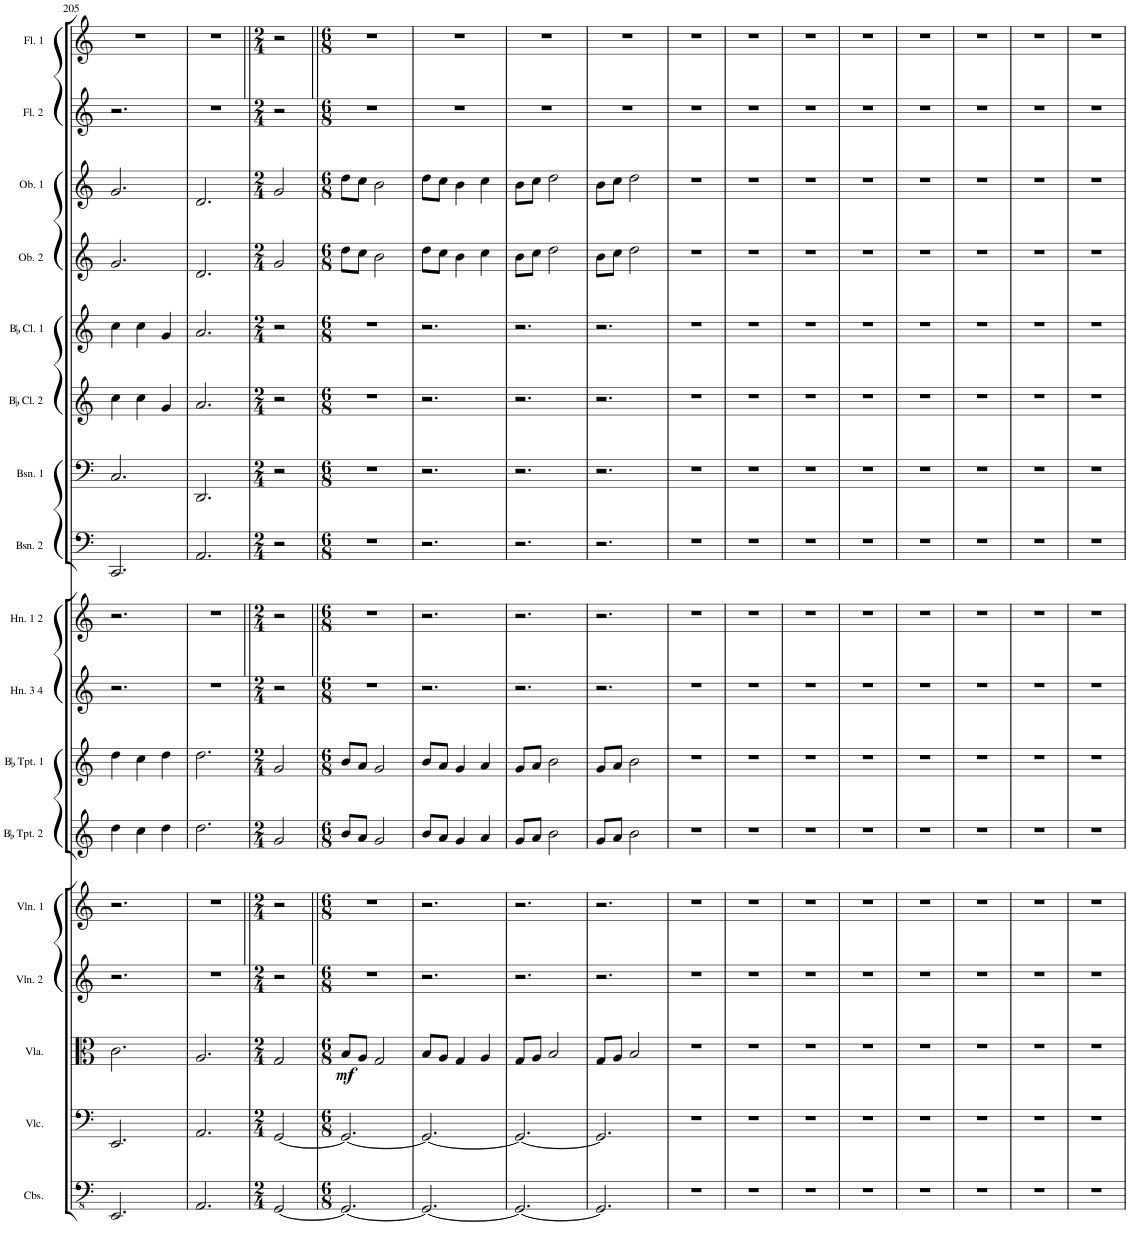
**kern	**kern	**kern	**dynam	**kern	**kern	**kern	**kern	**kern	**kern	**kern	**kern	**kern	**kern	**kern	**kern	**kern	**kern
*part17	*part16	*part15	*part15	*part14	*part13	*part12	*part11	*part10	*part9	*part8	*part7	*part6	*part5	*part4	*part3	*part2	*part1
*staff17	*staff16	*staff15	*staff15	*staff14	*staff13	*staff12	*staff11	*staff10	*staff9	*staff8	*staff7	*staff6	*staff5	*staff4	*staff3	*staff2	*staff1
*I"Contrabass	*I"Violoncello	*I"Viola	*	*I"Violin 2	*I"Violin 1	*I"BaccidentalFlat Trumpet 2	*I"BaccidentalFlat Trumpet 1	*I"Horn 3 4	*I"Horn 1 2	*I"Bassoon 2	*I"Bassoon 1	*I"BaccidentalFlat Clarinet 2	*I"BaccidentalFlat Clarinet 1	*I"Oboe 2	*I"Oboe 1	*I"Flute 2	*I"Flute 1
*I'Cbs.	*I'Vlc.	*I'Vla.	*	*I'Vln. 2	*I'Vln. 1	*I'BaccidentalFlat Tpt. 2	*I'BaccidentalFlat Tpt. 1	*I'Hn. 3 4	*I'Hn. 1 2	*I'Bsn. 2	*I'Bsn. 1	*I'BaccidentalFlat Cl. 2	*I'BaccidentalFlat Cl. 1	*I'Ob. 2	*I'Ob. 1	*I'Fl. 2	*I'Fl. 1
!!LO:PB:g=z
*clefFv4	*clefF4	*clefC3	*	*clefG2	*clefG2	*clefG2	*clefG2	*clefG2	*clefG2	*clefF4	*clefF4	*clefG2	*clefG2	*clefG2	*clefG2	*clefG2	*clefG2
*	*	*	*	*	*	*ITrd1c2	*	*	*ITrd4c7	*	*	*ITrd1c2	*ITrd1c2	*	*	*	*
*k[]	*k[]	*k[]	*	*k[]	*k[]	*k[]	*k[]	*k[]	*k[]	*k[]	*k[]	*k[]	*k[]	*k[]	*k[]	*k[]	*k[]
*M6/8	*M6/8	*M6/8	*	*M6/8	*M6/8	*M6/8	*M6/8	*M6/8	*M6/8	*M6/8	*M6/8	*M6/8	*M6/8	*M6/8	*M6/8	*M6/8	*M6/8
=205	=205	=205	=205	=205	=205	=205	=205	=205	=205	=205	=205	=205	=205	=205	=205	=205	=205
2.EEE/	2.EE/	2.c\	.	2.r	2.r	4dd\	4dd\	2.r	2.r	2.CC/	2.C/	4cc\	4cc\	2.g/	2.g/	2.r	2.r
.	.	.	.	.	.	4cc\	4cc\	.	.	.	.	4cc\	4cc\	.	.	.	.
.	.	.	.	.	.	4dd\	4dd\	.	.	.	.	4g/	4g/	.	.	.	.
=206	=206	=206	=206	=206	=206	=206	=206	=206	=206	=206	=206	=206	=206	=206	=206	=206	=206
2.AAA/	2.AA/	2.A/	.	2.r	2.r	2.dd\	2.dd\	2.r	2.r	2.AA/	2.DD/	2.a/	2.a/	2.d/	2.d/	2.r	2.r
=207||	=207||	=207||	=207||	=207||	=207||	=207||	=207||	=207||	=207||	=207||	=207||	=207||	=207||	=207||	=207||	=207||	=207||
*M2/4	*M2/4	*M2/4	*	*M2/4	*M2/4	*M2/4	*M2/4	*M2/4	*M2/4	*M2/4	*M2/4	*M2/4	*M2/4	*M2/4	*M2/4	*M2/4	*M2/4
[2GGG/	[2GG/	2G/	.	2r	2r	2g/	2g/	2r	2r	2r	2r	2r	2r	2g/	2g/	2r	2r
=208||	=208||	=208||	=208||	=208||	=208||	=208||	=208||	=208||	=208||	=208||	=208||	=208||	=208||	=208||	=208||	=208||	=208||
*M6/8	*M6/8	*M6/8	*	*M6/8	*M6/8	*M6/8	*M6/8	*M6/8	*M6/8	*M6/8	*M6/8	*M6/8	*M6/8	*M6/8	*M6/8	*M6/8	*M6/8
!	!	!	!LO:DY:b	!	!	!	!	!	!	!	!	!	!	!	!	!	!
2.GGG/_	2.GG/_	8B/L	mf	2.r	2.r	8b/L	8b/L	2.r	2.r	2.r	2.r	2.r	2.r	8dd\L	8dd\L	2.r	2.r
.	.	8A/J	.	.	.	8a/J	8a/J	.	.	.	.	.	.	8cc\J	8cc\J	.	.
.	.	2G/	.	.	.	2g/	2g/	.	.	.	.	.	.	2b\	2b\	.	.
=209	=209	=209	=209	=209	=209	=209	=209	=209	=209	=209	=209	=209	=209	=209	=209	=209	=209
2.GGG/_	2.GG/_	8B/L	.	2.r	2.r	8b/L	8b/L	2.r	2.r	2.r	2.r	2.r	2.r	8dd\L	8dd\L	2.r	2.r
.	.	8A/J	.	.	.	8a/J	8a/J	.	.	.	.	.	.	8cc\J	8cc\J	.	.
.	.	4G/	.	.	.	4g/	4g/	.	.	.	.	.	.	4b\	4b\	.	.
.	.	4A/	.	.	.	4a/	4a/	.	.	.	.	.	.	4cc\	4cc\	.	.
=210	=210	=210	=210	=210	=210	=210	=210	=210	=210	=210	=210	=210	=210	=210	=210	=210	=210
2.GGG/_	2.GG/_	8G/L	.	2.r	2.r	8g/L	8g/L	2.r	2.r	2.r	2.r	2.r	2.r	8b\L	8b\L	2.r	2.r
.	.	8A/J	.	.	.	8a/J	8a/J	.	.	.	.	.	.	8cc\J	8cc\J	.	.
.	.	2B/	.	.	.	2b\	2b\	.	.	.	.	.	.	2dd\	2dd\	.	.
=211	=211	=211	=211	=211	=211	=211	=211	=211	=211	=211	=211	=211	=211	=211	=211	=211	=211
2.GGG/]	2.GG/]	8G/L	.	2.r	2.r	8g/L	8g/L	2.r	2.r	2.r	2.r	2.r	2.r	8b\L	8b\L	2.r	2.r
.	.	8A/J	.	.	.	8a/J	8a/J	.	.	.	.	.	.	8cc\J	8cc\J	.	.
.	.	2B/	.	.	.	2b\	2b\	.	.	.	.	.	.	2dd\	2dd\	.	.
=212	=212	=212	=212	=212	=212	=212	=212	=212	=212	=212	=212	=212	=212	=212	=212	=212	=212
2.r	2.r	2.r	.	2.r	2.r	2.r	2.r	2.r	2.r	2.r	2.r	2.r	2.r	2.r	2.r	2.r	2.r
=213	=213	=213	=213	=213	=213	=213	=213	=213	=213	=213	=213	=213	=213	=213	=213	=213	=213
2.r	2.r	2.r	.	2.r	2.r	2.r	2.r	2.r	2.r	2.r	2.r	2.r	2.r	2.r	2.r	2.r	2.r
=214	=214	=214	=214	=214	=214	=214	=214	=214	=214	=214	=214	=214	=214	=214	=214	=214	=214
2.r	2.r	2.r	.	2.r	2.r	2.r	2.r	2.r	2.r	2.r	2.r	2.r	2.r	2.r	2.r	2.r	2.r
=215	=215	=215	=215	=215	=215	=215	=215	=215	=215	=215	=215	=215	=215	=215	=215	=215	=215
2.r	2.r	2.r	.	2.r	2.r	2.r	2.r	2.r	2.r	2.r	2.r	2.r	2.r	2.r	2.r	2.r	2.r
=216	=216	=216	=216	=216	=216	=216	=216	=216	=216	=216	=216	=216	=216	=216	=216	=216	=216
2.r	2.r	2.r	.	2.r	2.r	2.r	2.r	2.r	2.r	2.r	2.r	2.r	2.r	2.r	2.r	2.r	2.r
=217	=217	=217	=217	=217	=217	=217	=217	=217	=217	=217	=217	=217	=217	=217	=217	=217	=217
2.r	2.r	2.r	.	2.r	2.r	2.r	2.r	2.r	2.r	2.r	2.r	2.r	2.r	2.r	2.r	2.r	2.r
=218	=218	=218	=218	=218	=218	=218	=218	=218	=218	=218	=218	=218	=218	=218	=218	=218	=218
2.r	2.r	2.r	.	2.r	2.r	2.r	2.r	2.r	2.r	2.r	2.r	2.r	2.r	2.r	2.r	2.r	2.r
=219	=219	=219	=219	=219	=219	=219	=219	=219	=219	=219	=219	=219	=219	=219	=219	=219	=219
2.r	2.r	2.r	.	2.r	2.r	2.r	2.r	2.r	2.r	2.r	2.r	2.r	2.r	2.r	2.r	2.r	2.r
=	=	=	=	=	=	=	=	=	=	=	=	=	=	=	=	=	=
*-	*-	*-	*-	*-	*-	*-	*-	*-	*-	*-	*-	*-	*-	*-	*-	*-	*-
